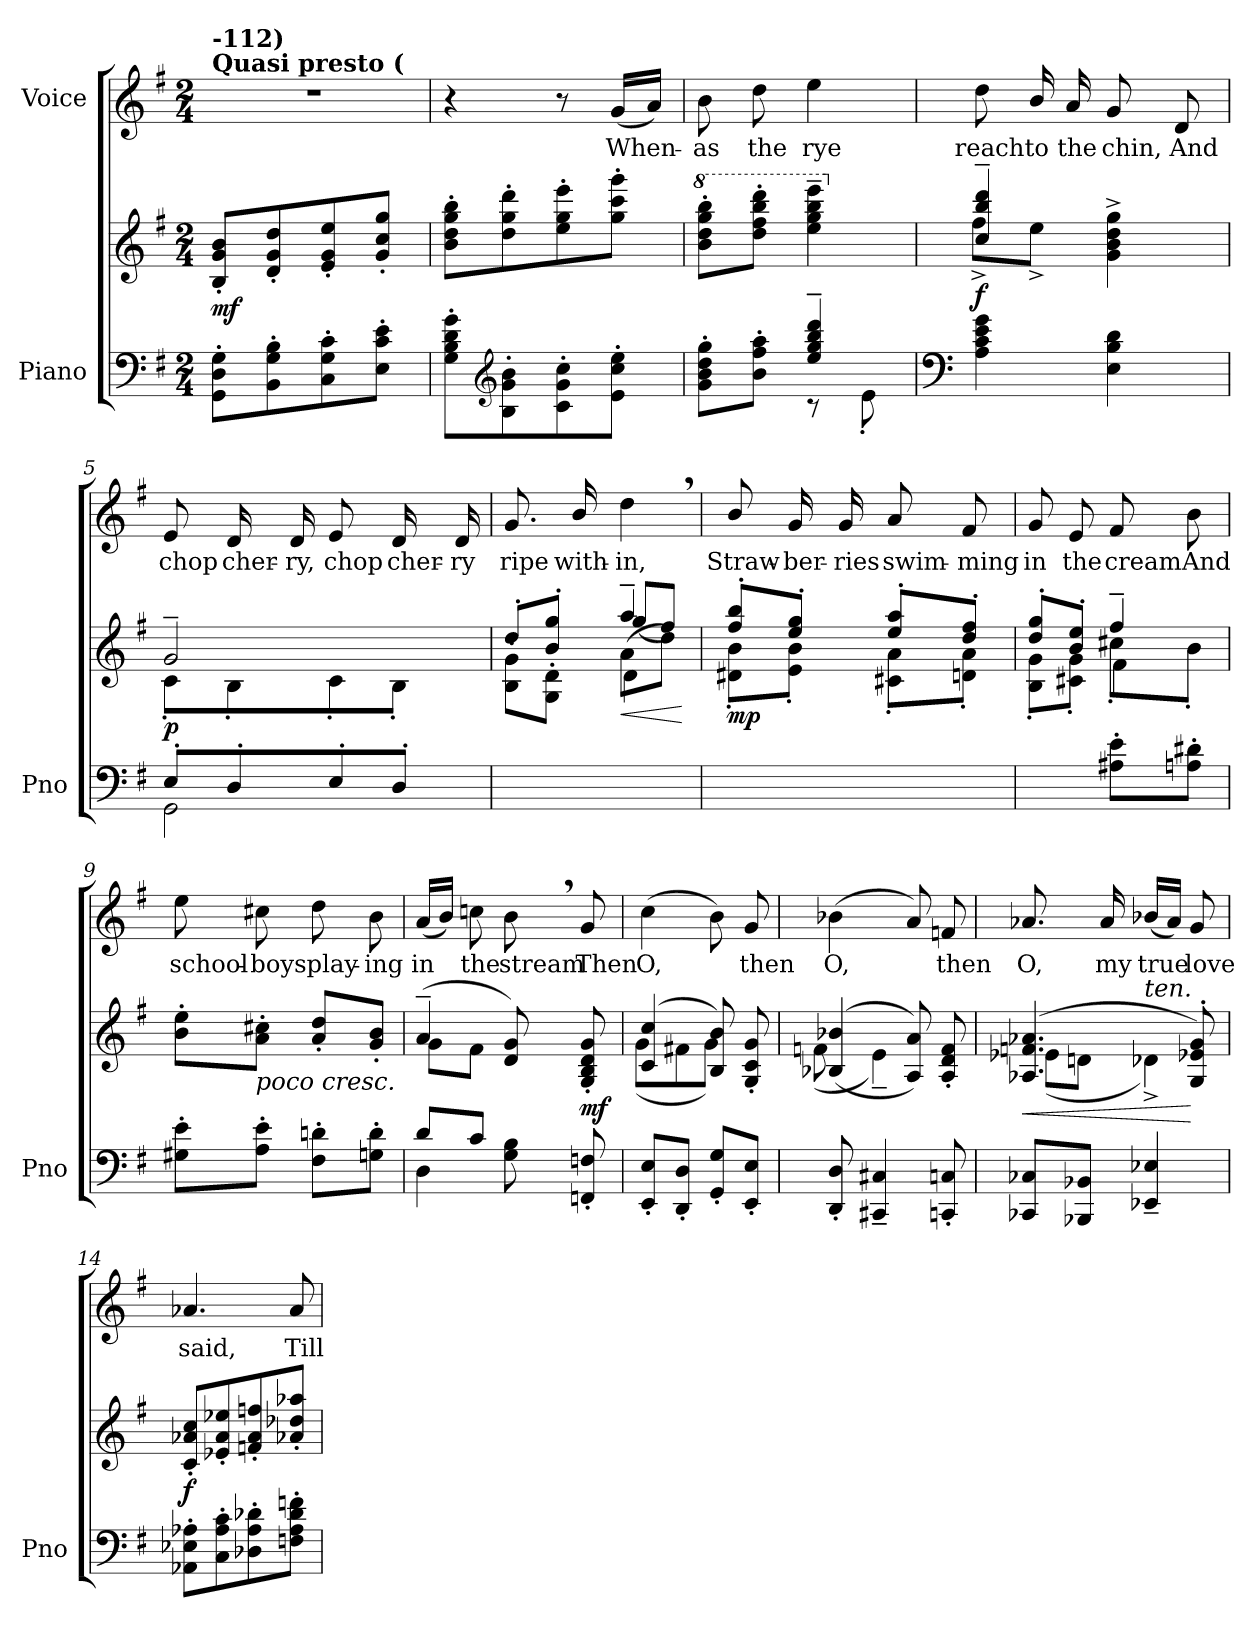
**kern	**kern	**dynam	**kern	**text
*part2	*part2	*part2	*part1	*part1
*staff3	*staff2	*staff2/3	*staff1	*staff1
*I"Piano	*	*	*I"Voice	*
*I'Pno	*	*	*	*
*clefF4	*clefG2	*	*clefG2	*
*k[f#]	*k[f#]	*	*k[f#]	*
*M2/4	*M2/4	*	*M2/4	*
*MM108	*MM108	*	*MM108	*
=1	=1	=1	=1	=1
!	!	!	!LO:TX:a:B:t=Quasi presto (	!
!	!	!	!LO:TX:a:B:t=-112)	!
!	!	!LO:DY:b	!	!
8GG\' 8D\' 8G\'L	8B/' 8g/' 8b/'L	mf	2r	.
8BB\' 8G\' 8B\'	8d/' 8g/' 8dd/'	.	.	.
8C\' 8G\' 8c\'	8e/' 8g/' 8ee/'	.	.	.
8E\' 8c\' 8e\'J	8g/' 8cc/' 8gg/'J	.	.	.
=2	=2	=2	=2	=2
8G\' 8B\' 8d\' 8g\'L	8b\' 8dd\' 8gg\' 8bb\'L	.	4r	.
*clefG2	*	*	*	*
8B\' 8g\' 8b\'	8dd\' 8gg\' 8ddd\'	.	.	.
8c\' 8g\' 8cc\'	8ee\' 8gg\' 8eee\'	.	8r	.
8e\' 8cc\' 8ee\'J	8gg\' 8ccc\' 8ggg\'J	.	(16g/LL	When-
.	.	.	16a/JJ)	.
=3	=3	=3	=3	=3
*^	*	*	*	*
*	*	*8va	*	*	*
8g\' 8b\' 8dd\' 8gg\'L	4ryy	8bb\' 8ddd\' 8ggg\' 8bbb\'L	.	8b\	as
8b\' 8ff#\' 8aa\'J	.	8ddd\' 8fff#\' 8bbb\' 8dddd\'J	.	8dd\	the
4ee/~ 4gg/~ 4bb/~ 4ddd/~	8r	4eee\~ 4ggg\~ 4bbb\~ 4eeee\~	.	4ee\	rye
.	8e'>\	.	.	.	.
*v	*v	*	*	*	*
=4	=4	=4	=4	=4
*clefF4	*	*	*	*
*	*X8va	*	*	*
*^	*^	*	*	*
!	!	!	!	!LO:DY:b	!	!
*v	*v	*	*	*	*	*
4A\ 4c\ 4e\ 4g\	4cc/~ 4bb/~ 4ddd/~	8ff#^\L	f	8dd\	reach
.	.	8ee^\J	.	16b/	to
.	.	.	.	16a/	the
4E\ 4B\ 4d\	4g\^ 4b\^ 4dd\^ 4gg\^	4ryy	.	8g/	chin,
.	.	.	.	8d/	And
=5	=5	=5	=5	=5	=5
*^	*	*	*	*	*
!	!	!	!	!LO:DY:b	!	!
8E'>/L	2GG\	2g~/	8c'\L	p	8e/	chop
8D'>/	.	.	8B'\	.	16d/	cher-
.	.	.	.	.	16d/	-ry,
8E'>/	.	.	8c'\	.	8e/	chop
8D'>/J	.	.	8B'\J	.	16d/	cher-
.	.	.	.	.	16d/	-ry
*v	*v	*	*	*	*	*
=6	=6	=6	=6	=6	=6
*	*^	*^	*	*	*
2ryy	8dd'>/L	4ryy	8B\'< 8g\'<L	4ryy	.	8.g/	ripe
.	8b/'> 8gg/'>J	.	8G\'< 8d\'<J	.	.	.	.
.	.	.	.	.	.	16b/	with-
!	!	!	!	!	!LO:HP:b	!	!
.	4aa~/	(>8gg/L	(<8a\L	4d\	<	4dd,\	-in,
.	.	8ff#/J)	8dd\J)	.	.	.	.
*	*v	*v	*v	*v	*	*	*
.	.	[	.	.
=7	=7	=7	=7	=7
*	*^	*	*	*
!	!	!	!LO:DY:b	!	!
2ryy	8ff#/'> 8bb/'>L	8d#X\'< 8b\'<L	mp	8b/	Straw-
.	8ee/'> 8gg/'>J	8e\'< 8b\'<J	.	16g/	-ber-
.	.	.	.	16g/	-ries
.	8ee/'> 8aa/'>L	8c#X\'< 8a\'<L	.	8a/	swim-
.	8dd/'> 8ff#/'>J	8dn\'< 8a\'<J	.	8f#/	-ming
=8	=8	=8	=8	=8	=8
*	*^	*^	*	*	*
4ryy	8dd/'> 8gg/'>L	4ryy	4ryy	8B\'< 8g\'<L	.	8g/	in
.	8b/'> 8ee/'>J	.	.	8c#X\'< 8g\'<J	.	8e/	the
8A#X\' 8e\'L	4ff#~/	8cc#X'\L	4f#\	4ryy	.	8f#/	cream
8An\' 8d#X\'J	.	8b'\J	.	.	.	8b\	And
*	*v	*v	*v	*v	*	*	*
=9	=9	=9	=9	=9
8G#X\' 8e\'L	8b\' 8ee\'L	.	8ee\	school-
!	!LO:TX:b:i:t=poco  cresc.	!	!	!
8A\' 8e\'J	8a\' 8cc#X\'J	.	8cc#X\	-boys
8F#\' 8dn\'L	8a/' 8dd/'L	.	8dd\	play-
8Gn\' 8d\'J	8g/' 8b/'J	.	8b\	-ing
=10	=10	=10	=10	=10
*^	*^	*	*	*
8d/L	4D\	(4a~/	8g\L	.	(16a/LL	in
.	.	.	.	.	16b/JJ)	.
8c/J	.	.	8f#\J	.	8ccn\	the
8G\ 8B\	4ryy	8d/ 8g/)	4ryy	.	8b,\	stream_
!	!	!	!	!LO:DY:b	!	!
8FFn/' 8Fn/'	.	8G/'< 8B/'< 8d/'< 8g/'<	.	mf	8g/	Then
*v	*v	*	*	*	*	*
=11	=11	=11	=11	=11	=11
8EE/' 8E/'L	(4c/ 4cc/	(8g\L	.	(4cc\	O,
8DD/' 8D/'J	.	8f#X\	.	.	.
8GG/' 8G/'L	8B/ 8b/)	8g\J)	.	8b\)	.
8EE/' 8E/'J	8G/' 8c/' 8g/'	8ryy	.	8g/	then
=12	=12	=12	=12	=12	=12
8DD/' 8D/'	((<4B-X/ 4b-X/	(8fn\	.	(4b-X\	O,
4CC#X/~ 4C#X/~	.	4e~\)	.	.	.
.	8A/ 8a/))	.	.	8a/)	.
8CCn/' 8Cn/'	8A/'< 8d/'< 8f/'<	8ryy	.	8fn/	then
=13	=13	=13	=13	=13	=13
!	!	!	!LO:HP:b	!	!
8CC-X/ 8C-X/L	(4.A-X/ 4.fn/ 4.a-X/	(8e-X\L	<	8.a-X/	O,
8BBB-X/ 8BB-X/J	.	8dn\J	.	.	.
.	.	.	.	16a-/	my
!	!	!LO:TX:i:t=ten.	!	!	!
4EE-X/~ 4E-X/~	.	4d-X^>\)	.	(16b-X/LL	true
.	.	.	.	16a-/JJ)	.
.	8G/'< 8e-X/'< 8g/'<)	.	[	8g/	love
*	*v	*v	*	*	*
=14	=14	=14	=14	=14
!	!	!LO:DY:b	!	!
8AA-X\' 8E-X\' 8A-X\'L	8c/' 8a-X/' 8cc/'L	f	4.a-X/	said,
8C\' 8A-\' 8c\'	8e-X/' 8a-/' 8ee-X/'	.	.	.
8D-X\' 8A-\' 8d-X\'	8fn/' 8a-/' 8ffn/'	.	.	.
8Fn\' 8A-\' 8d-\' 8fn\'J	8a-X/' 8dd-X/' 8aa-X/'J	.	8a-/	Till
=	=	=	=	=
*-	*-	*-	*-	*-
